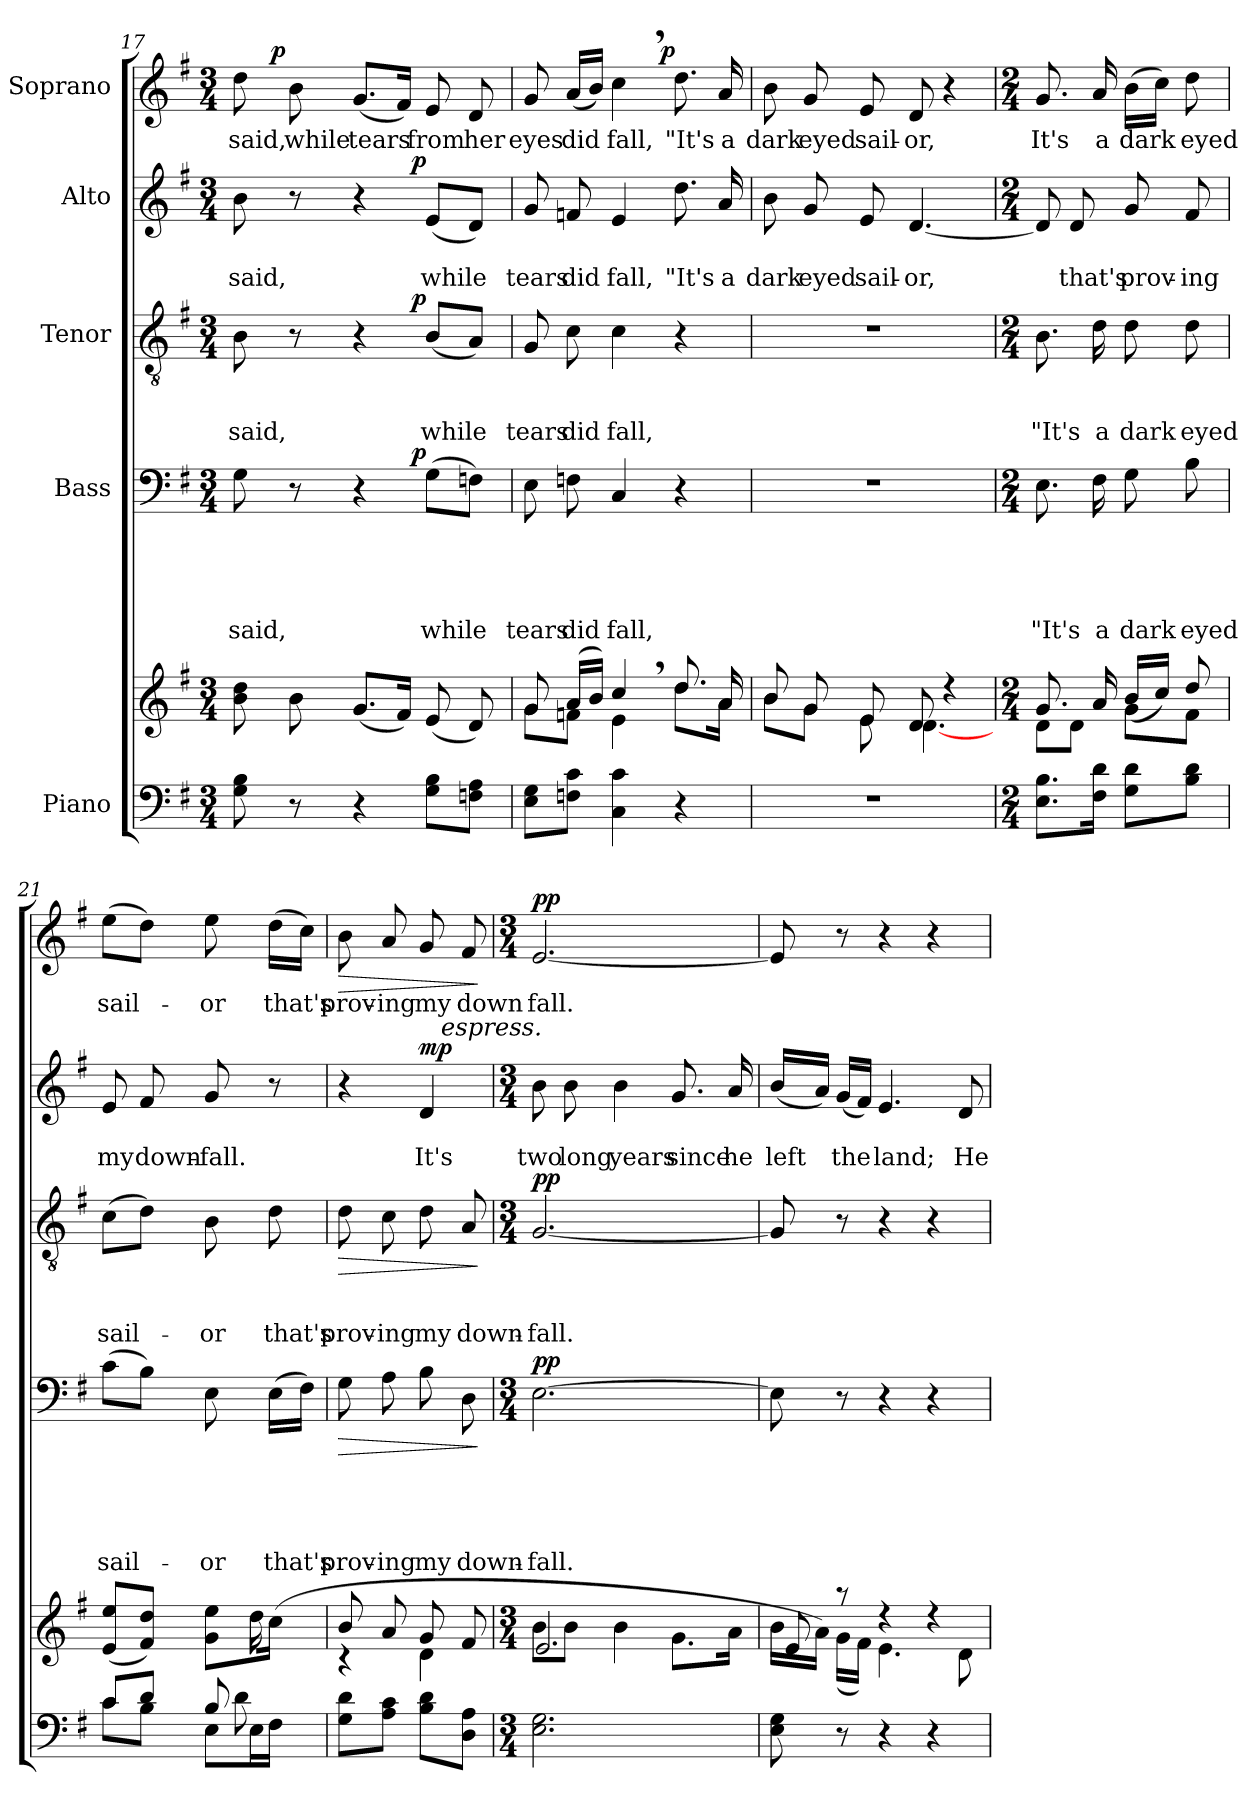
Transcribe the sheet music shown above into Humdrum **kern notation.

**kern	**kern	**kern	**text	**text	**text	**text	**text	**dynam	**kern	**text	**text	**text	**dynam	**kern	**text	**text	**dynam	**kern	**text	**dynam
*part5	*part5	*part4	*part4	*part4	*part4	*part4	*part4	*part4	*part3	*part3	*part3	*part3	*part3	*part2	*part2	*part2	*part2	*part1	*part1	*part1
*staff6	*staff5	*staff4	*staff4	*staff4	*staff4	*staff4	*staff4	*staff4	*staff3	*staff3	*staff3	*staff3	*staff3	*staff2	*staff2	*staff2	*staff2	*staff1	*staff1	*staff1
*I"Piano	*	*I"Bass	*	*	*	*	*	*	*I"Tenor	*	*	*	*	*I"Alto	*	*	*	*I"Soprano	*	*
!!LO:PB:g=z
*clefF4	*clefG2	*clefF4	*	*	*	*	*	*	*clefGv2	*	*	*	*	*clefG2	*	*	*	*clefG2	*	*
*k[f#]	*k[f#]	*k[f#]	*	*	*	*	*	*	*k[f#]	*	*	*	*	*k[f#]	*	*	*	*k[f#]	*	*
*G:	*G:	*G:	*	*	*	*	*	*	*G:	*	*	*	*	*G:	*	*	*	*G:	*	*
*M3/4	*M3/4	*M3/4	*	*	*	*	*	*	*M3/4	*	*	*	*	*M3/4	*	*	*	*M3/4	*	*
=17	=17	=17	=17	=17	=17	=17	=17	=17	=17	=17	=17	=17	=17	=17	=17	=17	=17	=17	=17	=17
!	!	!	!	!	!	!	!LO:LY:b	!	!	!	!	!LO:LY:b	!	!	!	!LO:LY:b	!	!	!LO:LY:b	!
*	*	*^	*	*	*	*	*	*	*^	*	*	*	*	*^	*	*	*	*^	*	*
8G\ 8B\	8b\ 8dd\	8G\	4...ryy	.	.	.	.	said,	.	8B\	4...ryy	.	.	said,	.	8b\	4...ryy	.	said,	.	8dd\	16.ryy	said,	.
!	!	!	!	!	!	!	!	!	!	!	!	!	!	!	!	!	!	!	!	!	!	!	!	!LO:DY:a
.	.	.	.	.	.	.	.	.	.	.	.	.	.	.	.	.	.	.	.	.	.	2ryy	.	p
!	!	!	!	!	!	!	!	!	!	!	!	!	!	!	!	!	!	!	!	!	!	!	!LO:LY:b	!
8r	8b\	8r	.	.	.	.	.	.	.	8r	.	.	.	.	.	8r	.	.	.	.	8b\	.	while	.
!	!	!	!	!	!	!	!	!	!	!	!	!	!	!	!	!	!	!	!	!	!	!	!LO:LY:b	!
4r	(<8.g/L	4r	.	.	.	.	.	.	.	4r	.	.	.	.	.	4r	.	.	.	.	(<8.g/L	.	tears	.
.	16f#/Jk)	.	.	.	.	.	.	.	.	.	.	.	.	.	.	.	.	.	.	.	16f#/Jk)	.	.	.
!	!	!	!	!	!	!	!	!	!LO:DY:a	!	!	!	!	!	!LO:DY:a	!	!	!	!	!LO:DY:a	!	!	!	!
.	.	.	4ryy	.	.	.	.	.	p	.	4ryy	.	.	.	p	.	4ryy	.	.	p	.	.	.	.
!	!	!	!	!	!	!	!	!LO:LY:b	!	!	!	!	!	!LO:LY:b	!	!	!	!	!LO:LY:b	!	!	!	!LO:LY:b	!
8G\ 8B\L	(<8e/	(>8G\L	.	.	.	.	.	while	.	(<8B/L	.	.	.	while	.	(<8e/L	.	.	while	.	8e/	.	from	.
.	.	.	.	.	.	.	.	.	.	.	.	.	.	.	.	.	.	.	.	.	.	8ryy	.	.
!	!	!	!	!	!	!	!	!	!	!	!	!	!	!	!	!	!	!	!	!	!	!	!LO:LY:b	!
8Fn\ 8A\J	8d/)	8Fn\J)	.	.	.	.	.	.	.	8A/J)	.	.	.	.	.	8d/J)	.	.	.	.	8d/	.	her	.
.	.	.	32ryy	.	.	.	.	.	.	.	32ryy	.	.	.	.	.	32ryy	.	.	.	.	32ryy	.	.
=18	=18	=18	=18	=18	=18	=18	=18	=18	=18	=18	=18	=18	=18	=18	=18	=18	=18	=18	=18	=18	=18	=18	=18	=18
*	*^	*	*	*	*	*	*	*	*	*	*	*	*	*	*	*	*	*	*	*	*	*	*	*
!	!	!	!	!	!	!	!	!	!LO:LY:b	!	!	!	!	!	!LO:LY:b	!	!	!	!	!LO:LY:b	!	!	!	!LO:LY:b	!
*	*	*	*v	*v	*	*	*	*	*	*	*	*	*	*	*	*	*v	*v	*	*	*	*	*	*	*
*	*	*	*	*	*	*	*	*	*	*v	*v	*	*	*	*	*	*	*	*	*	*	*	*
8E\ 8G\L	8g/	8g\L	8E\	.	.	.	.	tears	.	8G/	.	.	tears	.	8g/	.	tears	.	8g/	4...ryy	eyes	.
!	!	!	!	!	!	!	!	!LO:LY:b	!	!	!	!	!LO:LY:b	!	!	!	!LO:LY:b	!	!	!	!LO:LY:b	!
8Fn\ 8c\J	(>16a/LL	8fn\J	8Fn\	.	.	.	.	did	.	8c\	.	.	did	.	8fn/	.	did	.	(<16a/LL	.	did	.
.	16b/JJ)	.	.	.	.	.	.	.	.	.	.	.	.	.	.	.	.	.	16b/JJ)	.	.	.
!	!	!	!	!	!	!	!	!LO:LY:b	!	!	!	!	!LO:LY:b	!	!	!	!LO:LY:b	!	!	!	!LO:LY:b	!
4C\ 4c\	4cc,>/	4e\	4C/	.	.	.	.	fall,	.	4c\	.	.	fall,	.	4e/	.	fall,	.	4cc,>\	.	fall,	.
!	!	!	!	!	!	!	!	!	!	!	!	!	!	!	!	!	!	!	!	!	!	!LO:DY:a
.	.	.	.	.	.	.	.	.	.	.	.	.	.	.	.	.	.	.	.	4ryy	.	p
!	!	!	!	!	!	!	!	!	!	!	!	!	!	!	!	!	!LO:LY:b	!	!	!	!LO:LY:b	!
4r	8.dd/	8.dd\L	4r	.	.	.	.	.	.	4r	.	.	.	.	8.dd\	.	"It's	.	8.dd\	.	"It's	.
!	!	!	!	!	!	!	!	!	!	!	!	!	!	!	!	!	!LO:LY:b	!	!	!	!LO:LY:b	!
.	16a/	16a\Jk	.	.	.	.	.	.	.	.	.	.	.	.	16a/	.	a	.	16a/	.	a	.
.	.	.	.	.	.	.	.	.	.	.	.	.	.	.	.	.	.	.	.	32ryy	.	.
=19	=19	=19	=19	=19	=19	=19	=19	=19	=19	=19	=19	=19	=19	=19	=19	=19	=19	=19	=19	=19	=19	=19
!LO:N:vis=1	!	!	!LO:N:vis=1	!	!	!	!	!	!	!LO:N:vis=1	!	!	!	!	!	!	!LO:LY:b	!	!	!	!LO:LY:b	!
*	*	*	*	*	*	*	*	*	*	*	*	*	*	*	*	*	*	*	*v	*v	*	*
2.r	8b\L	8b/	2.r	.	.	.	.	.	.	2.r	.	.	.	.	8b\	.	dark	.	8b\	dark	.
!	!	!	!	!	!	!	!	!	!	!	!	!	!	!	!	!	!LO:LY:b	!	!	!LO:LY:b	!
.	8g\J	8g/	.	.	.	.	.	.	.	.	.	.	.	.	8g/	.	eyed	.	8g/	eyed	.
!	!	!	!	!	!	!	!	!	!	!	!	!	!	!	!	!	!LO:LY:b	!	!	!LO:LY:b	!
.	8e/	8e\	.	.	.	.	.	.	.	.	.	.	.	.	8e/	.	sail-	.	8e/	sail-	.
!	!	!	!	!	!	!	!	!	!	!	!	!	!	!	!	!	!LO:LY:b	!	!	!LO:LY:b	!
.	8d/	[<4.d\	.	.	.	.	.	.	.	.	.	.	.	.	[<4.d/	.	-or,	.	8d/	-or,	.
.	4rdd	.	.	.	.	.	.	.	.	.	.	.	.	.	.	.	.	.	4r	.	.
!!LO:PB:g=z
=20	=20	=20	=20	=20	=20	=20	=20	=20	=20	=20	=20	=20	=20	=20	=20	=20	=20	=20	=20	=20	=20
*M2/4	*M2/4	*	*M2/4	*	*	*	*	*	*	*M2/4	*	*	*	*	*M2/4	*	*	*	*M2/4	*	*
!	!	!	!	!	!	!	!	!LO:LY:b	!	!	!	!	!LO:LY:b	!	!	!	!	!	!	!LO:LY:b	!
8.E\ 8.B\L	8d\L	8.g/	8.E\	.	.	.	.	"It's	.	8.B\	.	.	"It's	.	8d/]	.	.	.	8.g/	It's	.
!	!	!	!	!	!	!	!	!	!	!	!	!	!	!	!	!	!LO:LY:b	!	!	!	!
.	8d\J	.	.	.	.	.	.	.	.	.	.	.	.	.	8d/	.	that's	.	.	.	.
!	!	!	!	!	!	!	!	!LO:LY:b	!	!	!	!	!LO:LY:b	!	!	!	!	!	!	!LO:LY:b	!
16F#\ 16d\Jk	.	16a/	16F#\	.	.	.	.	a	.	16d\	.	.	a	.	.	.	.	.	16a/	a	.
!	!	!	!	!	!	!	!	!LO:LY:b	!	!	!	!	!LO:LY:b	!	!	!	!LO:LY:b	!	!	!LO:LY:b	!
8G\ 8d\L	8g\L	(>16b/LL	8G\	.	.	.	.	dark	.	8d\	.	.	dark	.	8g/	.	prov-	.	(>16b\LL	dark	.
.	.	16cc/JJ)	.	.	.	.	.	.	.	.	.	.	.	.	.	.	.	.	16cc\JJ)	.	.
!	!	!	!	!	!	!	!	!LO:LY:b	!	!	!	!	!LO:LY:b	!	!	!	!LO:LY:b	!	!	!LO:LY:b	!
8B\ 8d\J	8f#\J	8dd/	8B\	.	.	.	.	eyed	.	8d\	.	.	eyed	.	8f#/	.	-ing	.	8dd\	eyed	.
=21	=21	=21	=21	=21	=21	=21	=21	=21	=21	=21	=21	=21	=21	=21	=21	=21	=21	=21	=21	=21	=21
*^	*	*	*	*	*	*	*	*	*	*	*	*	*	*	*	*	*	*	*	*	*
*	*^	*	*	*	*	*	*	*	*	*	*	*	*	*	*	*	*	*	*	*	*	*
!	!	!	!	!	!	!	!	!	!	!LO:LY:b	!	!	!	!	!LO:LY:b	!	!	!	!LO:LY:b	!	!	!LO:LY:b	!
8c\L	8c/L	3ryy	(<8e/ 8ee/L	3ryy	(>8c\L	.	.	.	.	sail-	.	(>8c\L	.	.	sail-	.	8e/	.	my	.	(>8ee\L	sail-	.
!	!	!	!	!	!	!	!	!	!	!	!	!	!	!	!	!	!	!	!LO:LY:b	!	!	!	!
8B\J	8d/J	.	8f#/ 8dd/J)	.	8B\J)	.	.	.	.	.	.	8d\J)	.	.	.	.	8f#/	.	down-	.	8dd\J)	.	.
*Xtuplet	*	*	*	*	*	*	*	*	*	*	*	*	*	*	*	*	*	*	*	*	*	*	*
!	!	!	!	!	!	!	!	!	!	!LO:LY:b	!	!	!	!	!LO:LY:b	!	!	!	!LO:LY:b	!	!	!LO:LY:b	!
12E\L	8B/	.	8g\ 8ee\L	.	8E\	.	.	.	.	-or	.	8B\	.	.	-or	.	8g/	.	-fall.	.	8ee\	-or	.
24E\L	.	8d\	.	(>16dd\	.	.	.	.	.	.	.	.	.	.	.	.	.	.	.	.	.	.	.
!	!	!	!	!	!	!	!	!	!	!LO:LY:b	!	!	!	!	!LO:LY:b	!	!	!	!	!	!	!LO:LY:b	!
24F#\JJ	24ryy	.	(16cc\Jk	.	(>16E\LL	.	.	.	.	that's	.	8d\	.	.	that's	.	8r	.	.	.	(>16dd\LL	that's	.
.	.	.	.	16ryy	.	.	.	.	.	.	.	.	.	.	.	.	.	.	.	.	.	.	.
24ryy	12ryy	.	.	.	.	.	.	.	.	.	.	.	.	.	.	.	.	.	.	.	.	.	.
.	.	.	16ryy	.	16F#\JJ)	.	.	.	.	.	.	.	.	.	.	.	.	.	.	.	16cc\JJ)	.	.
24ryy	.	24ryy	.	24ryy	.	.	.	.	.	.	.	.	.	.	.	.	.	.	.	.	.	.	.
=22	=22	=22	=22	=22	=22	=22	=22	=22	=22	=22	=22	=22	=22	=22	=22	=22	=22	=22	=22	=22	=22	=22	=22
!	!	!	!	!	!	!	!	!	!	!LO:LY:b	!LO:HP:b	!	!	!	!LO:LY:b	!LO:HP:b	!	!	!	!	!	!LO:LY:b	!LO:HP:b
*v	*v	*v	*	*	*	*	*	*	*	*	*	*	*	*	*	*	*^	*	*	*	*	*	*
8G\ 8d\L	8b/	4rc	8G\	.	.	.	.	prov-	>	8d\	.	.	prov-	>	4r	4ryy	.	.	.	8b\	prov-	>
!	!	!	!	!	!	!	!	!LO:LY:b	!	!	!	!	!LO:LY:b	!	!	!	!	!	!	!	!LO:LY:b	!
8A\ 8c\J	8a/	.	8A\	.	.	.	.	-ing	.	8c\	.	.	-ing	.	.	.	.	.	.	8a/	-ing	.
!	!	!	!	!	!	!	!	!LO:LY:b	!	!	!	!	!LO:LY:b	!	!	!	!	!LO:LY:b	!LO:DY:a	!	!LO:LY:b	!
8B\ 8d\L	8g/	4d\	8B\	.	.	.	.	my	.	8d\	.	.	my	.	4d/	16ryy	.	It's	mp	8g/	my	.
!	!	!	!	!	!	!	!	!	!	!	!	!	!	!	!	!LO:TX:a:i:t=espress.	!	!	!	!	!	!
.	.	.	.	.	.	.	.	.	.	.	.	.	.	.	.	8.ryy	.	.	.	.	.	.
!	!	!	!	!	!	!	!	!LO:LY:b	!	!	!	!	!LO:LY:b	!	!	!	!	!	!	!	!LO:LY:b	!
8D\ 8A\J	8f#/	.	8D\	.	.	.	.	down-	.	8A/	.	.	down-	.	.	.	.	.	.	8f#/	down	.
*	*v	*v	*	*	*	*	*	*	*	*	*	*	*	*	*	*	*	*	*	*	*	*
.	.	.	.	.	.	.	.	]	.	.	.	.	]	.	.	.	.	.	.	.	]
*	*	*	*	*	*	*	*	*	*	*	*	*	*	*v	*v	*	*	*	*	*	*
=23	=23	=23	=23	=23	=23	=23	=23	=23	=23	=23	=23	=23	=23	=23	=23	=23	=23	=23	=23	=23
*M3/4	*M3/4	*M3/4	*	*	*	*	*	*	*M3/4	*	*	*	*	*M3/4	*	*	*	*M3/4	*	*
*	*^	*	*	*	*	*	*	*	*	*	*	*	*	*^	*	*	*	*	*	*
!	!	!	!	!	!	!	!	!LO:LY:b	!LO:DY:a	!	!	!	!LO:LY:b	!LO:DY:a	!	!	!	!LO:LY:b	!	!	!LO:LY:b	!LO:DY:a
*	*	*	*	*	*	*	*	*	*	*	*	*	*	*	*v	*v	*	*	*	*	*	*
2.E\ 2.G\	8b\L	2.e/	[>2.E\	.	.	.	.	-fall.	pp	[>2.G/	.	.	-fall.	pp	8b\	.	two	.	[>2.e/	fall.	pp
!	!	!	!	!	!	!	!	!	!	!	!	!	!	!	!	!	!LO:LY:b	!	!	!	!
.	8b\J	.	.	.	.	.	.	.	.	.	.	.	.	.	8b\	.	long	.	.	.	.
!	!	!	!	!	!	!	!	!	!	!	!	!	!	!	!	!	!LO:LY:b	!	!	!	!
.	4b\	.	.	.	.	.	.	.	.	.	.	.	.	.	4b\	.	years	.	.	.	.
!	!	!	!	!	!	!	!	!	!	!	!	!	!	!	!	!	!LO:LY:b	!	!	!	!
.	8.g\L	.	.	.	.	.	.	.	.	.	.	.	.	.	8.g/	.	since	.	.	.	.
!	!	!	!	!	!	!	!	!	!	!	!	!	!	!	!	!	!LO:LY:b	!	!	!	!
.	16a\Jk	.	.	.	.	.	.	.	.	.	.	.	.	.	16a/	.	he	.	.	.	.
!!LO:PB:g=z
=24	=24	=24	=24	=24	=24	=24	=24	=24	=24	=24	=24	=24	=24	=24	=24	=24	=24	=24	=24	=24	=24
!	!	!	!	!	!	!	!	!	!	!	!	!	!	!	!	!	!LO:LY:b	!	!	!	!
8E\ 8G\	16b\LL	8e/	8E\]	.	.	.	.	.	.	8G/]	.	.	.	.	(<16b/LL	.	left	.	8e/]	.	.
.	16a\JJ)	.	.	.	.	.	.	.	.	.	.	.	.	.	16a/JJ)	.	.	.	.	.	.
!	!	!	!	!	!	!	!	!	!	!	!	!	!	!	!	!	!LO:LY:b	!	!	!	!
8r	8raa	(<16g\LL	8r	.	.	.	.	.	.	8r	.	.	.	.	(<16g/LL	.	the	.	8r	.	.
.	.	16f#\JJ)	.	.	.	.	.	.	.	.	.	.	.	.	16f#/JJ)	.	.	.	.	.	.
!	!	!	!	!	!	!	!	!	!	!	!	!	!	!	!	!	!LO:LY:b	!	!	!	!
4r	4.e\	4rdd	4r	.	.	.	.	.	.	4r	.	.	.	.	4.e/	.	land;	.	4r	.	.
4r	.	4rdd	4r	.	.	.	.	.	.	4r	.	.	.	.	.	.	.	.	4r	.	.
!	!	!	!	!	!	!	!	!	!	!	!	!	!	!	!	!	!LO:LY:b	!	!	!	!
.	8d\	.	.	.	.	.	.	.	.	.	.	.	.	.	8d/	.	He	.	.	.	.
*	*v	*v	*	*	*	*	*	*	*	*	*	*	*	*	*	*	*	*	*	*	*
=	=	=	=	=	=	=	=	=	=	=	=	=	=	=	=	=	=	=	=	=
*-	*-	*-	*-	*-	*-	*-	*-	*-	*-	*-	*-	*-	*-	*-	*-	*-	*-	*-	*-	*-
